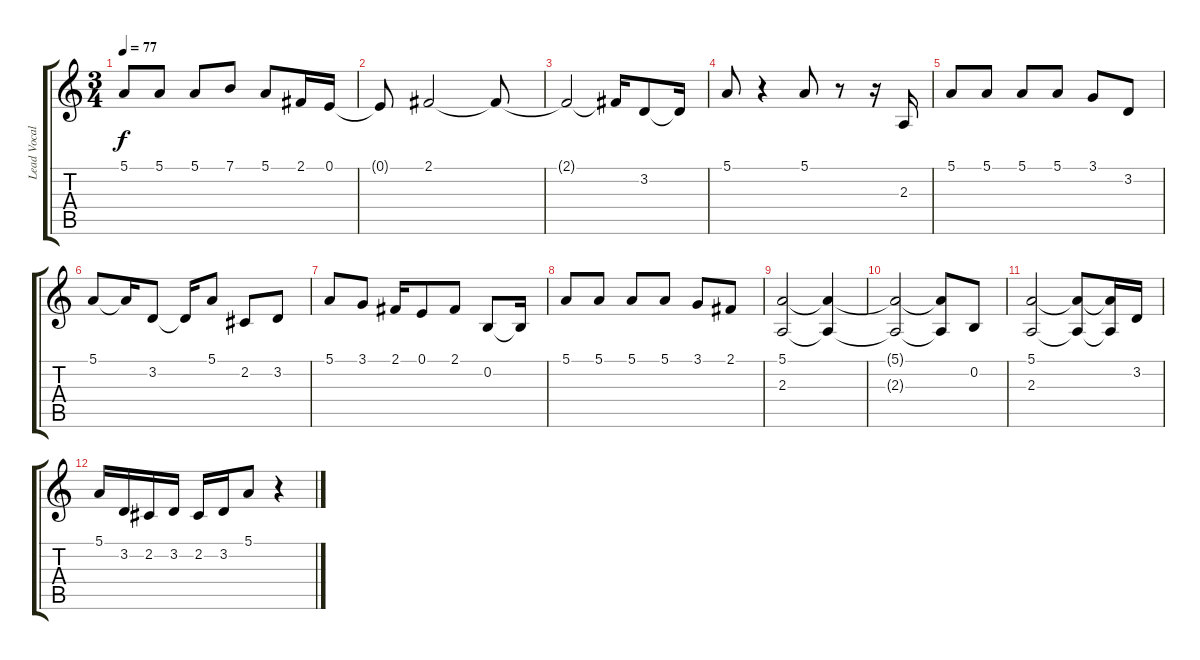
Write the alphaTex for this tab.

\track ("Lead Vocals" "Lead Vocal") {instrument lead6voice}
\staff {score tabs}
\tuning (E4 B3 G3 D3 A2 E2) {hide}
\ts (3 4)
\tempo 77
\clef g2
\ks c
5.1.8{dy f} 5.1.8 5.1.8 7.1.8 5.1.8 2.1.16 0.1.16 |
0.1{t}.8 2.1.2 2.1{t}.8 |
2.1{t}.2 2.1{t}.16 3.2.8 3.2{t}.16 |
5.1.8 r.4 5.1.8 r.8 r.16 2.3.16 |
5.1.8 5.1.8 5.1.8 5.1.8 3.1.8 3.2.8 |
5.1.8 5.1{t}.16 3.2.8 3.2{t}.16 5.1.8 2.2.8 3.2.8 |
5.1.8 3.1.8 2.1.16 0.1.8 2.1.8 0.2.8 0.2{t}.16 |
5.1.8 5.1.8 5.1.8 5.1.8 3.1.8 2.1.8 |
(5.1 2.3).2 (5.1{t} 2.3{t}).4 |
(5.1{t} 2.3{t}).2 (5.1{t} 2.3{t}).8 0.2.8 |
(5.1 2.3).2 (5.1{t} 2.3{t}).8 (5.1{t} 2.3{t}).16 3.2.16 |
5.1.16 3.2.16 2.2.16 3.2.16 2.2.16 3.2.16 5.1.8 r.4
